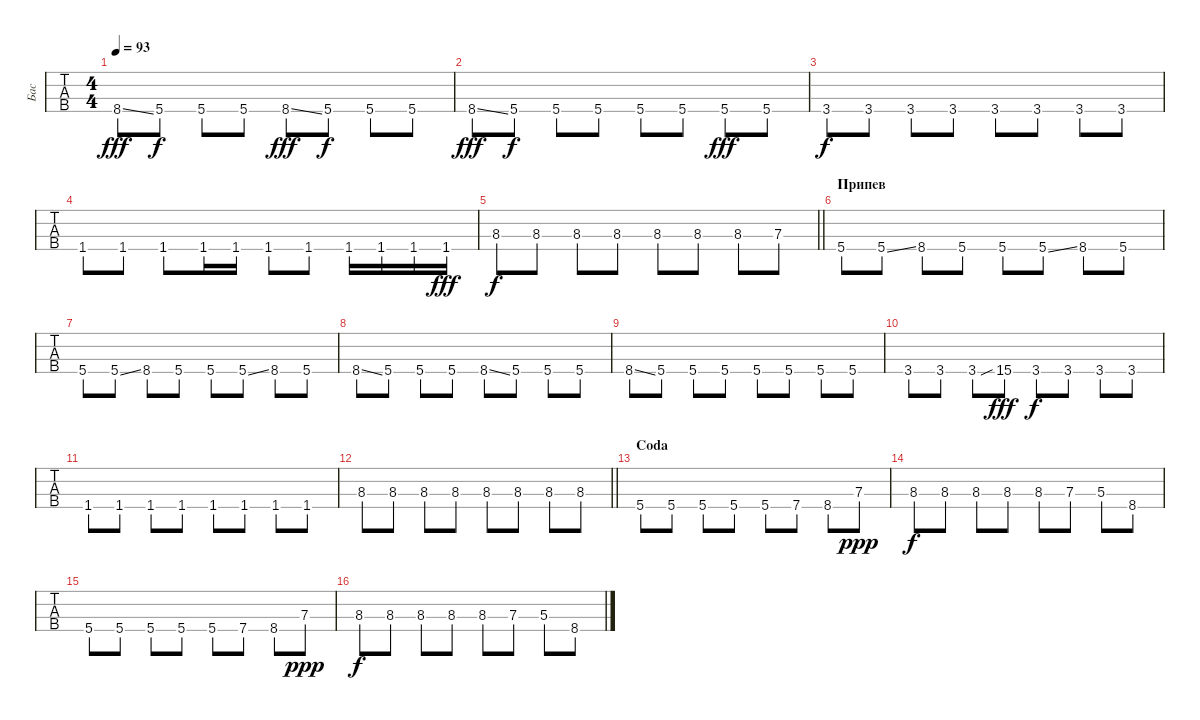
\track ("Бас" "Бас") {instrument electricbassfinger}
\staff {tabs}
\tuning (G2 D2 A1 E1) {hide}
\ts (4 4)
\tempo 93
\clef f4
\ks c
8.4{ss}.8{dy fff} 5.4.8{dy f} 5.4.8 5.4.8 8.4{ss}.8{dy fff} 5.4.8{dy f} 5.4.8 5.4.8 |
8.4{ss}.8{dy fff} 5.4.8{dy f} 5.4.8 5.4.8 5.4.8 5.4.8 5.4.8{dy fff} 5.4.8 |
3.4.8{dy f} 3.4.8 3.4.8 3.4.8 3.4.8 3.4.8 3.4.8 3.4.8 |
1.4.8 1.4.8 1.4.8 1.4.16 1.4.16 1.4.8 1.4.8 1.4.16 1.4.16 1.4.16 1.4.16{dy fff} |
\barLineRight lightlight
8.3.8{dy f} 8.3.8 8.3.8 8.3.8 8.3.8 8.3.8 8.3.8 7.3.8 |
\section ("" "Припев")
5.4.8 5.4{ss}.8 8.4.8 5.4.8 5.4.8 5.4{ss}.8 8.4.8 5.4.8 |
5.4.8 5.4{ss}.8 8.4.8 5.4.8 5.4.8 5.4{ss}.8 8.4.8 5.4.8 |
8.4{ss}.8 5.4.8 5.4.8 5.4.8 8.4{ss}.8 5.4.8 5.4.8 5.4.8 |
8.4{ss}.8 5.4.8 5.4.8 5.4.8 5.4.8 5.4.8 5.4.8 5.4.8 |
3.4.8 3.4.8 3.4.8 15.4{sib}.8{dy fff} 3.4.8{dy f} 3.4.8 3.4.8 3.4.8 |
1.4.8 1.4.8 1.4.8 1.4.8 1.4.8 1.4.8 1.4.8 1.4.8 |
\barLineRight lightlight
8.3.8 8.3.8 8.3.8 8.3.8 8.3.8 8.3.8 8.3.8 8.3.8 |
\section ("" "Coda")
5.4.8 5.4.8 5.4.8 5.4.8 5.4.8 7.4.8 8.4.8 7.3.8{dy ppp} |
8.3.8{dy f} 8.3.8 8.3.8 8.3.8 8.3.8 7.3.8 5.3.8 8.4.8 |
5.4.8 5.4.8 5.4.8 5.4.8 5.4.8 7.4.8 8.4.8 7.3.8{dy ppp} |
8.3.8{dy f} 8.3.8 8.3.8 8.3.8 8.3.8 7.3.8 5.3.8 8.4.8
